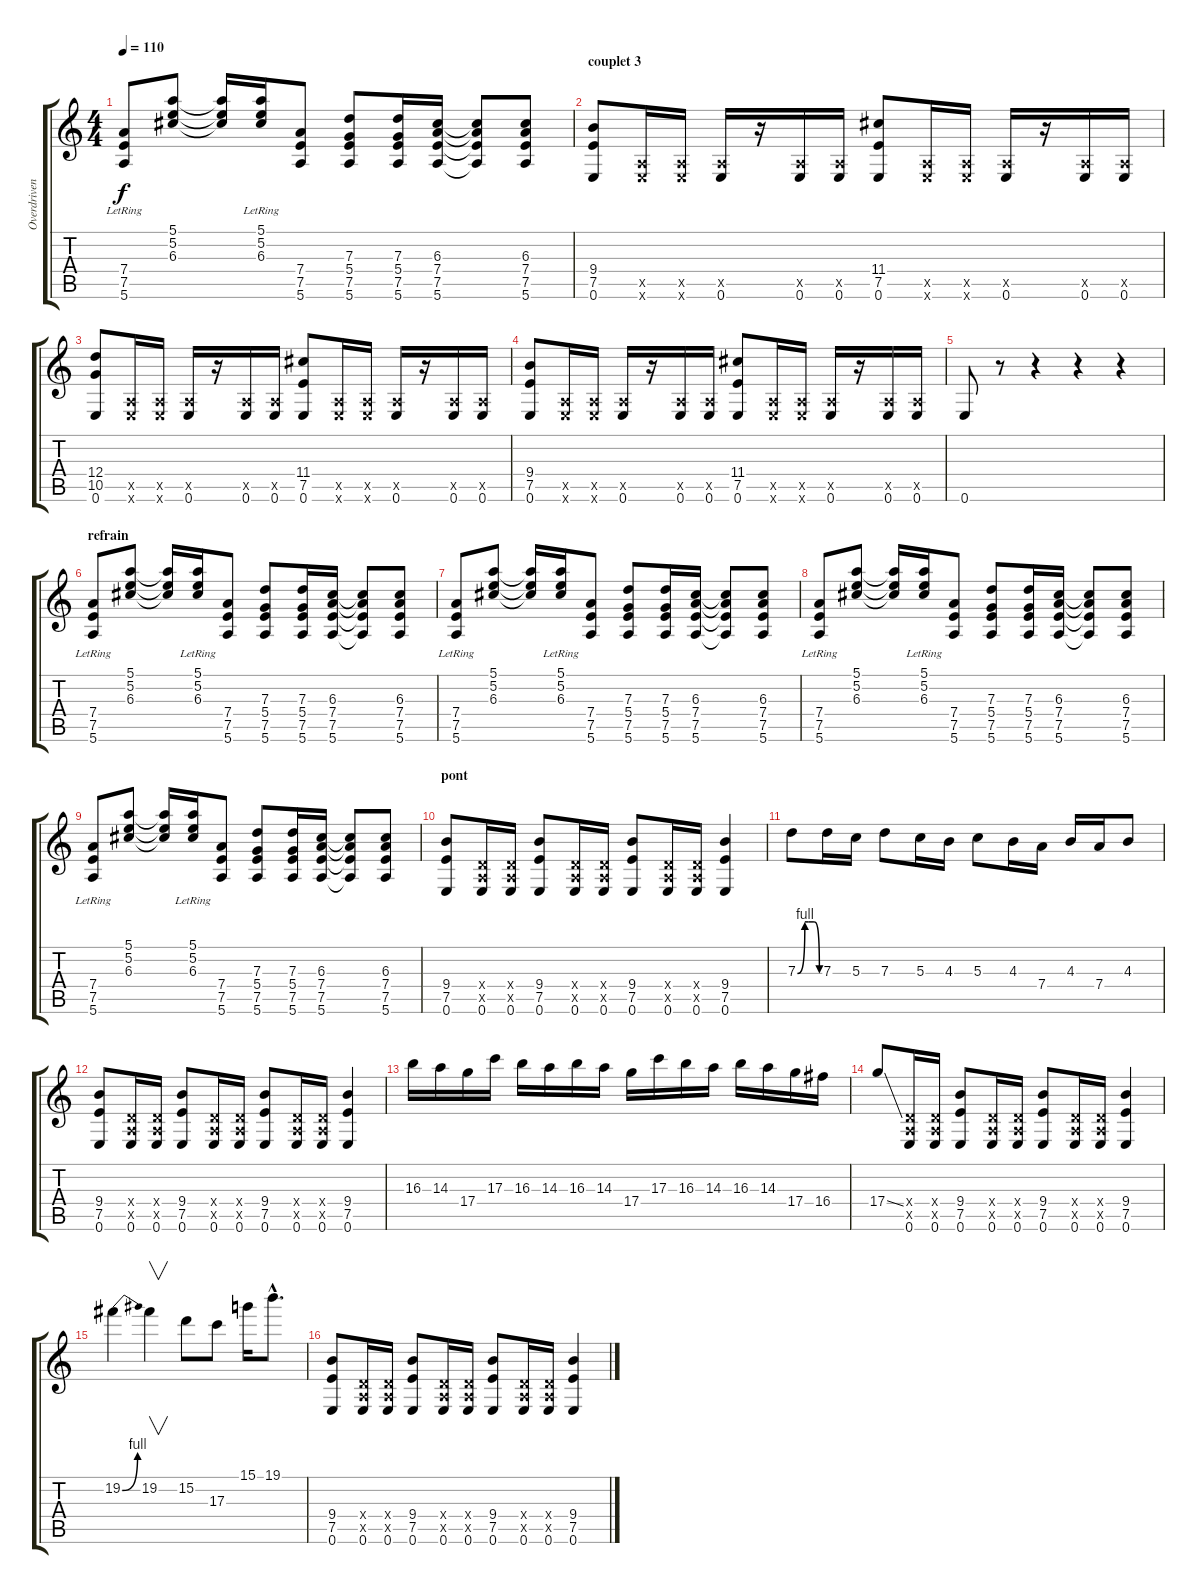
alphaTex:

\track ("Overdriven Guitar 1" "Overdriven") {instrument overdrivenguitar}
\staff {score tabs}
\tuning (E4 B3 G3 D3 A2 E2) {hide}
\ts (4 4)
\tempo 110
\clef g2
\ks c
(7.4{lr} 7.5{lr} 5.6{lr}).8{dy f} (5.1 5.2 6.3).8 (5.1{t} 5.2{t} 6.3{t}).16 (5.1{lr} 5.2{lr} 6.3{lr}).16 (7.4 7.5 5.6).8 (7.3 5.4 7.5 5.6).8 (7.3 5.4 7.5 5.6).16 (6.3 7.4 7.5 5.6).16 (6.3{t} 7.4{t} 7.5{t} 5.6{t}).8 (6.3 7.4 7.5 5.6).8 |
\section ("" "couplet 3")
(9.4 7.5 0.6).8 (0.5{x} 0.6{x}).16 (0.5{x} 0.6{x}).16 (0.5{x} 0.6).16 r.16 (0.5{x} 0.6).16 (0.5{x} 0.6).16 (11.4 7.5 0.6).8 (0.5{x} 0.6{x}).16 (0.5{x} 0.6{x}).16 (0.5{x} 0.6).16 r.16 (0.5{x} 0.6).16 (0.5{x} 0.6).16 |
(12.4 10.5 0.6).8 (0.5{x} 0.6{x}).16 (0.5{x} 0.6{x}).16 (0.5{x} 0.6).16 r.16 (0.5{x} 0.6).16 (0.5{x} 0.6).16 (11.4 7.5 0.6).8 (0.5{x} 0.6{x}).16 (0.5{x} 0.6{x}).16 (0.5{x} 0.6).16 r.16 (0.5{x} 0.6).16 (0.5{x} 0.6).16 |
(9.4 7.5 0.6).8 (0.5{x} 0.6{x}).16 (0.5{x} 0.6{x}).16 (0.5{x} 0.6).16 r.16 (0.5{x} 0.6).16 (0.5{x} 0.6).16 (11.4 7.5 0.6).8 (0.5{x} 0.6{x}).16 (0.5{x} 0.6{x}).16 (0.5{x} 0.6).16 r.16 (0.5{x} 0.6).16 (0.5{x} 0.6).16 |
0.6.8 r.8 r.4 r.4 r.4 |
\section ("" "refrain")
(7.4{lr} 7.5{lr} 5.6{lr}).8 (5.1 5.2 6.3).8 (5.1{t} 5.2{t} 6.3{t}).16 (5.1{lr} 5.2{lr} 6.3{lr}).16 (7.4 7.5 5.6).8 (7.3 5.4 7.5 5.6).8 (7.3 5.4 7.5 5.6).16 (6.3 7.4 7.5 5.6).16 (6.3{t} 7.4{t} 7.5{t} 5.6{t}).8 (6.3 7.4 7.5 5.6).8 |
(7.4{lr} 7.5{lr} 5.6{lr}).8 (5.1 5.2 6.3).8 (5.1{t} 5.2{t} 6.3{t}).16 (5.1{lr} 5.2{lr} 6.3{lr}).16 (7.4 7.5 5.6).8 (7.3 5.4 7.5 5.6).8 (7.3 5.4 7.5 5.6).16 (6.3 7.4 7.5 5.6).16 (6.3{t} 7.4{t} 7.5{t} 5.6{t}).8 (6.3 7.4 7.5 5.6).8 |
(7.4{lr} 7.5{lr} 5.6{lr}).8 (5.1 5.2 6.3).8 (5.1{t} 5.2{t} 6.3{t}).16 (5.1{lr} 5.2{lr} 6.3{lr}).16 (7.4 7.5 5.6).8 (7.3 5.4 7.5 5.6).8 (7.3 5.4 7.5 5.6).16 (6.3 7.4 7.5 5.6).16 (6.3{t} 7.4{t} 7.5{t} 5.6{t}).8 (6.3 7.4 7.5 5.6).8 |
(7.4{lr} 7.5{lr} 5.6{lr}).8 (5.1 5.2 6.3).8 (5.1{t} 5.2{t} 6.3{t}).16 (5.1{lr} 5.2{lr} 6.3{lr}).16 (7.4 7.5 5.6).8 (7.3 5.4 7.5 5.6).8 (7.3 5.4 7.5 5.6).16 (6.3 7.4 7.5 5.6).16 (6.3{t} 7.4{t} 7.5{t} 5.6{t}).8 (6.3 7.4 7.5 5.6).8 |
\section ("" "pont")
(9.4 7.5 0.6).8 (0.4{x} 0.5{x} 0.6).16 (0.4{x} 0.5{x} 0.6).16 (9.4 7.5 0.6).8 (0.4{x} 0.5{x} 0.6).16 (0.4{x} 0.5{x} 0.6).16 (9.4 7.5 0.6).8 (0.4{x} 0.5{x} 0.6).16 (0.4{x} 0.5{x} 0.6).16 (9.4 7.5 0.6).4 |
7.3{be (custom 0 0 20 4 30 4 45 4 60 0)}.8 7.3.16 5.3.16 7.3.8 5.3.16 4.3.16 5.3.8 4.3.16 7.4.16 4.3.16 7.4.16 4.3.8 |
(9.4 7.5 0.6).8 (0.4{x} 0.5{x} 0.6).16 (0.4{x} 0.5{x} 0.6).16 (9.4 7.5 0.6).8 (0.4{x} 0.5{x} 0.6).16 (0.4{x} 0.5{x} 0.6).16 (9.4 7.5 0.6).8 (0.4{x} 0.5{x} 0.6).16 (0.4{x} 0.5{x} 0.6).16 (9.4 7.5 0.6).4 |
16.3.16 14.3.16 17.4.16 17.3.16 16.3.16 14.3.16 16.3.16 14.3.16 17.4.16 17.3.16 16.3.16 14.3.16 16.3.16 14.3.16 17.4.16 16.4.16 |
17.4{ss}.8 (0.4{x} 0.5{x} 0.6).16 (0.4{x} 0.5{x} 0.6).16 (9.4 7.5 0.6).8 (0.4{x} 0.5{x} 0.6).16 (0.4{x} 0.5{x} 0.6).16 (9.4 7.5 0.6).8 (0.4{x} 0.5{x} 0.6).16 (0.4{x} 0.5{x} 0.6).16 (9.4 7.5 0.6).4 |
19.2{be (bend 0 0 60 4)}.4 19.2.4{v} 15.2.8 17.3.8 15.1.16 19.1{hac}.8{d} |
(9.4 7.5 0.6).8 (0.4{x} 0.5{x} 0.6).16 (0.4{x} 0.5{x} 0.6).16 (9.4 7.5 0.6).8 (0.4{x} 0.5{x} 0.6).16 (0.4{x} 0.5{x} 0.6).16 (9.4 7.5 0.6).8 (0.4{x} 0.5{x} 0.6).16 (0.4{x} 0.5{x} 0.6).16 (9.4{ss} 7.5 0.6).4
